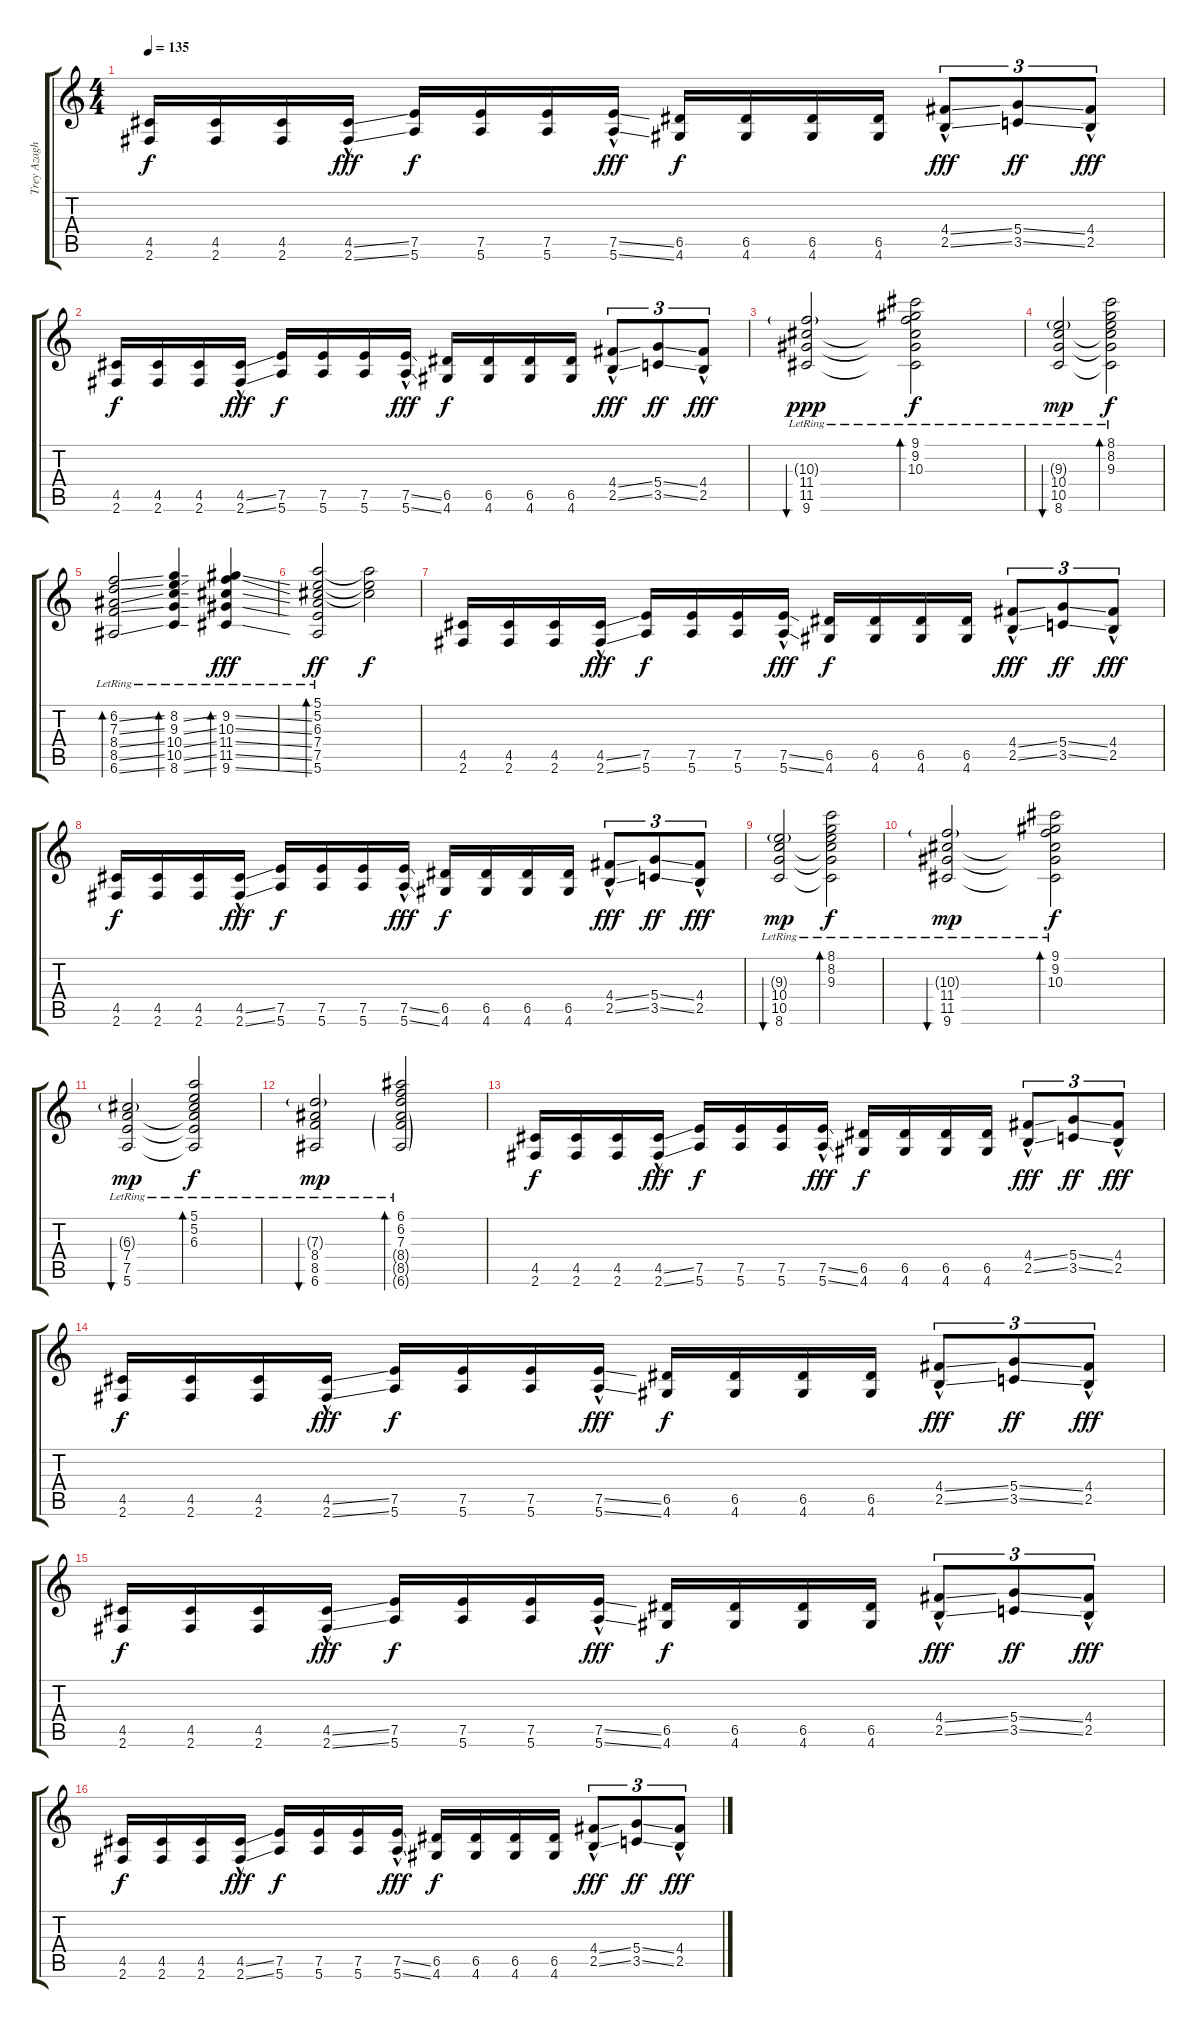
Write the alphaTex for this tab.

\track ("Trey Azaghtoth" "Trey Azagh") {instrument distortionguitar}
\staff {score tabs}
\tuning (E4 B3 G3 D3 A2 E2) {hide}
\ts (4 4)
\tempo 135
\clef g2
\ks c
(4.5 2.6).16{dy f} (4.5 2.6).16 (4.5 2.6).16 (4.5{ss hac} 2.6{ss hac}).16{dy fff} (7.5 5.6).16{dy f} (7.5 5.6).16 (7.5 5.6).16 (7.5{ss hac} 5.6{ss hac}).16{dy fff} (6.5 4.6).16{dy f} (6.5 4.6).16 (6.5 4.6).16 (6.5 4.6).16 (4.4{ss hac} 2.5{ss hac}).8{tu (3 2) dy fff} (5.4{ss} 3.5{ss}).8{tu (3 2) dy ff} (4.4{hac} 2.5{hac}).8{tu (3 2) dy fff} |
(4.5 2.6).16{dy f} (4.5 2.6).16 (4.5 2.6).16 (4.5{ss hac} 2.6{ss hac}).16{dy fff} (7.5 5.6).16{dy f} (7.5 5.6).16 (7.5 5.6).16 (7.5{ss hac} 5.6{ss hac}).16{dy fff} (6.5 4.6).16{dy f} (6.5 4.6).16 (6.5 4.6).16 (6.5 4.6).16 (4.4{ss hac} 2.5{ss hac}).8{tu (3 2) dy fff} (5.4{ss} 3.5{ss}).8{tu (3 2) dy ff} (4.4{hac} 2.5{hac}).8{tu (3 2) dy fff} |
(10.3{g} 11.4{lr} 11.5{lr} 9.6{lr}).2{bu 240 dy ppp} (9.1 9.2{lr} 10.3{lr} 11.4{t} 11.5{t} 9.6{t}).2{bd 60 dy f} |
(9.3{g lr} 10.4{lr} 10.5{lr} 8.6{lr}).2{bu 240 dy mp} (8.1{lr} 8.2{lr} 9.3{lr} 10.4{t} 10.5{t} 8.6{t}).2{bd 60 dy f} |
(6.2{ss} 7.3{ss lr} 8.4{ss lr} 8.5{ss lr} 6.6{ss lr}).2{bd 60} (8.2{ss} 9.3{ss lr} 10.4{ss lr} 10.5{ss lr} 8.6{ss lr}).4{bd 60} (9.2{ss} 10.3{ss lr} 11.4{ss lr} 11.5{ss lr} 9.6{ss lr}).4{bd 60 dy fff} |
(5.1{lr} 5.2{lr} 6.3{lr} 7.4{lr} 7.5{lr} 5.6{lr}).2{bd 120 dy ff} (5.1{t} 5.2{t} 6.3{t}).2{dy f} |
(4.5 2.6).16 (4.5 2.6).16 (4.5 2.6).16 (4.5{ss hac} 2.6{ss hac}).16{dy fff} (7.5 5.6).16{dy f} (7.5 5.6).16 (7.5 5.6).16 (7.5{ss hac} 5.6{ss hac}).16{dy fff} (6.5 4.6).16{dy f} (6.5 4.6).16 (6.5 4.6).16 (6.5 4.6).16 (4.4{ss hac} 2.5{ss hac}).8{tu (3 2) dy fff} (5.4{ss} 3.5{ss}).8{tu (3 2) dy ff} (4.4{hac} 2.5{hac}).8{tu (3 2) dy fff} |
(4.5 2.6).16{dy f} (4.5 2.6).16 (4.5 2.6).16 (4.5{ss hac} 2.6{ss hac}).16{dy fff} (7.5 5.6).16{dy f} (7.5 5.6).16 (7.5 5.6).16 (7.5{ss hac} 5.6{ss hac}).16{dy fff} (6.5 4.6).16{dy f} (6.5 4.6).16 (6.5 4.6).16 (6.5 4.6).16 (4.4{ss hac} 2.5{ss hac}).8{tu (3 2) dy fff} (5.4{ss} 3.5{ss}).8{tu (3 2) dy ff} (4.4{hac} 2.5{hac}).8{tu (3 2) dy fff} |
(9.3{g lr} 10.4{lr} 10.5{lr} 8.6{lr}).2{bu 60 dy mp} (8.1{lr} 8.2{lr} 9.3{lr} 10.4{t} 10.5{t} 8.6{t}).2{bd 60 dy f} |
(10.3{g lr} 11.4{lr} 11.5{lr} 9.6{lr}).2{bu 60 dy mp} (9.1 9.2{lr} 10.3{lr} 11.4{t} 11.5{t} 9.6{t}).2{bd 60 dy f} |
(6.3{g lr} 7.4{lr} 7.5{lr} 5.6{lr}).2{bu 60 dy mp} (5.1 5.2{lr} 6.3{lr} 7.4{t} 7.5{t} 5.6{t}).2{bd 60 dy f} |
(7.3{g lr} 8.4{lr} 8.5{lr} 6.6{lr}).2{bu 60 dy mp} (6.1{lr} 6.2{lr} 7.3{lr} 8.4{g lr} 8.5{g lr} 6.6{g lr}).2{bd 60} |
(4.5 2.6).16{dy f} (4.5 2.6).16 (4.5 2.6).16 (4.5{ss hac} 2.6{ss hac}).16{dy fff} (7.5 5.6).16{dy f} (7.5 5.6).16 (7.5 5.6).16 (7.5{ss hac} 5.6{ss hac}).16{dy fff} (6.5 4.6).16{dy f} (6.5 4.6).16 (6.5 4.6).16 (6.5 4.6).16 (4.4{ss hac} 2.5{ss hac}).8{tu (3 2) dy fff} (5.4{ss} 3.5{ss}).8{tu (3 2) dy ff} (4.4{hac} 2.5{hac}).8{tu (3 2) dy fff} |
(4.5 2.6).16{dy f} (4.5 2.6).16 (4.5 2.6).16 (4.5{ss hac} 2.6{ss hac}).16{dy fff} (7.5 5.6).16{dy f} (7.5 5.6).16 (7.5 5.6).16 (7.5{ss hac} 5.6{ss hac}).16{dy fff} (6.5 4.6).16{dy f} (6.5 4.6).16 (6.5 4.6).16 (6.5 4.6).16 (4.4{ss hac} 2.5{ss hac}).8{tu (3 2) dy fff} (5.4{ss} 3.5{ss}).8{tu (3 2) dy ff} (4.4{hac} 2.5{hac}).8{tu (3 2) dy fff} |
(4.5 2.6).16{dy f} (4.5 2.6).16 (4.5 2.6).16 (4.5{ss hac} 2.6{ss hac}).16{dy fff} (7.5 5.6).16{dy f} (7.5 5.6).16 (7.5 5.6).16 (7.5{ss hac} 5.6{ss hac}).16{dy fff} (6.5 4.6).16{dy f} (6.5 4.6).16 (6.5 4.6).16 (6.5 4.6).16 (4.4{ss hac} 2.5{ss hac}).8{tu (3 2) dy fff} (5.4{ss} 3.5{ss}).8{tu (3 2) dy ff} (4.4{hac} 2.5{hac}).8{tu (3 2) dy fff} |
(4.5 2.6).16{dy f} (4.5 2.6).16 (4.5 2.6).16 (4.5{ss hac} 2.6{ss hac}).16{dy fff} (7.5 5.6).16{dy f} (7.5 5.6).16 (7.5 5.6).16 (7.5{ss hac} 5.6{ss hac}).16{dy fff} (6.5 4.6).16{dy f} (6.5 4.6).16 (6.5 4.6).16 (6.5 4.6).16 (4.4{ss hac} 2.5{ss hac}).8{tu (3 2) dy fff} (5.4{ss} 3.5{ss}).8{tu (3 2) dy ff} (4.4{hac} 2.5{hac}).8{tu (3 2) dy fff}
